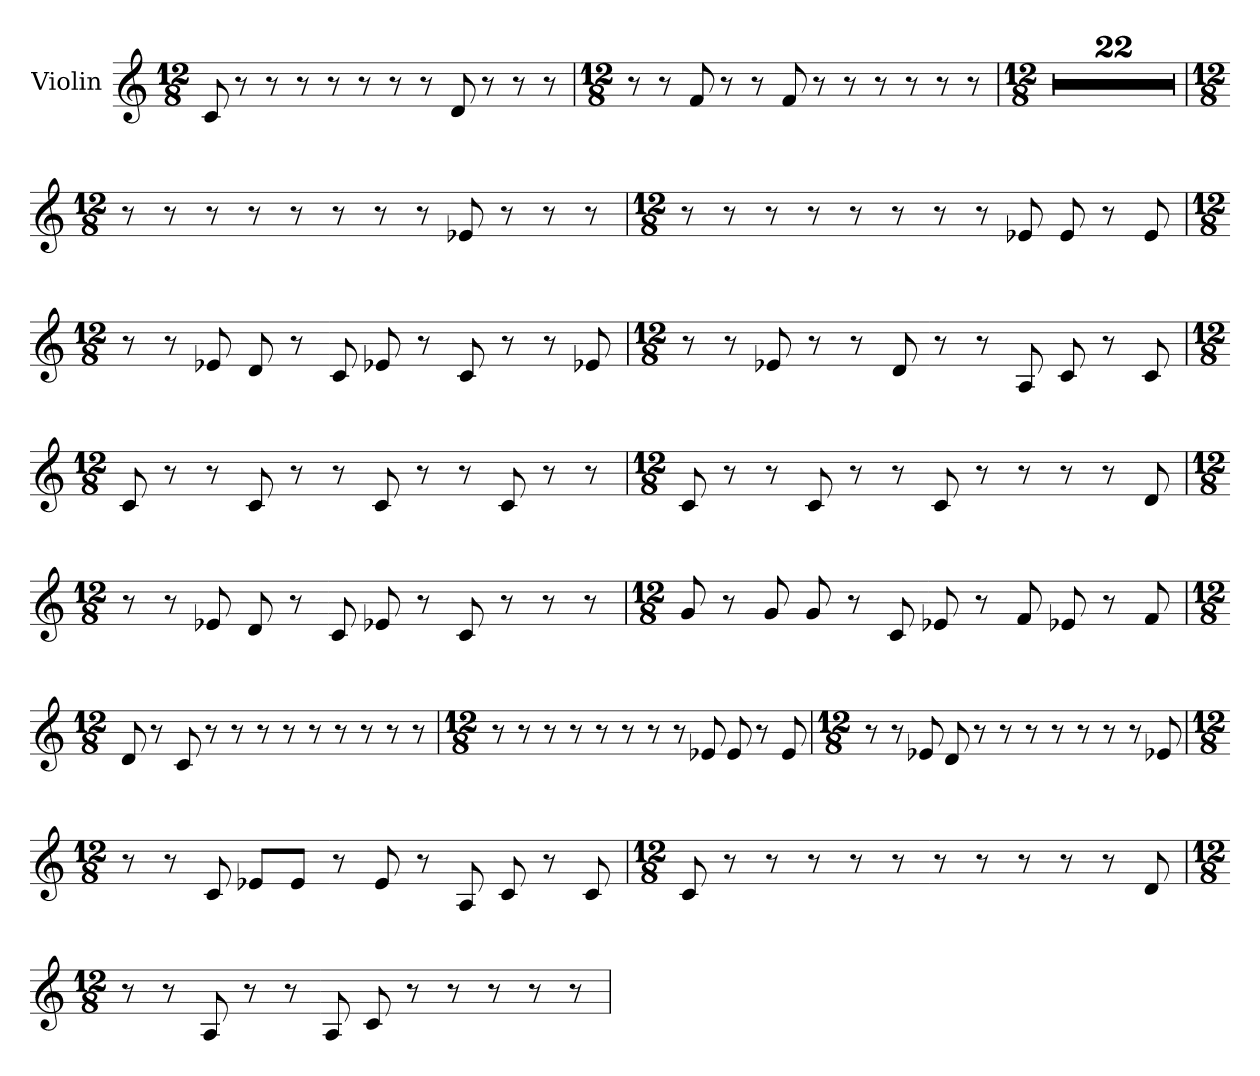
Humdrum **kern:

**kern
*part1
*staff1
*I"Violin
*I'Vln
*M12/8
=
8c
8r
8r
8r
8r
8r
8r
8r
8d
8r
8r
8r
=
*M12/8
8r
8r
8f
8r
8r
8f
8r
8r
8r
8r
8r
8r
=
*M12/8
1.r
=
*M12/8
1.r
=
*M12/8
1.r
=
*M12/8
1.r
=
*M12/8
1.r
=
*M12/8
1.r
=
*M12/8
1.r
=
*M12/8
1.r
=
*M12/8
1.r
=
*M12/8
1.r
=
*M12/8
1.r
=
*M12/8
1.r
=
*M12/8
1.r
=
*M12/8
1.r
=
*M12/8
1.r
=
*M12/8
1.r
=
*M12/8
1.r
=
*M12/8
1.r
=
*M12/8
1.r
=
*M12/8
1.r
=
*M12/8
1.r
=
*M12/8
1.r
=
*M12/8
8r
8r
8r
8r
8r
8r
8r
8r
8e-X
8r
8r
8r
=
*M12/8
8r
8r
8r
8r
8r
8r
8r
8r
8e-X
8e-
8r
8e-
=
*M12/8
8r
8r
8e-X
8d
8r
8c
8e-X
8r
8c
8r
8r
8e-X
=
*M12/8
8r
8r
8e-X
8r
8r
8d
8r
8r
8A
8c
8r
8c
=
*M12/8
8c
8r
8r
8c
8r
8r
8c
8r
8r
8c
8r
8r
=
*M12/8
8c
8r
8r
8c
8r
8r
8c
8r
8r
8r
8r
8d
=
*M12/8
8r
8r
8e-X
8d
8r
8c
8e-X
8r
8c
8r
8r
8r
=
*M12/8
8g
8r
8g
8g
8r
8c
8e-X
8r
8f
8e-X
8r
8f
=
*M12/8
8d
8r
8c
8r
8r
8r
8r
8r
8r
8r
8r
8r
=
*M12/8
8r
8r
8r
8r
8r
8r
8r
8r
8e-X
8e-
8r
8e-
=
*M12/8
8r
8r
8e-X
8d
8r
8r
8r
8r
8r
8r
8r
8e-X
=
*M12/8
8r
8r
8c
8e-XL
8e-J
8r
8e-
8r
8A
8c
8r
8c
=
*M12/8
8c
8r
8r
8r
8r
8r
8r
8r
8r
8r
8r
8d
=
*M12/8
8r
8r
8A
8r
8r
8A
8c
8r
8r
8r
8r
8r
=
*-
